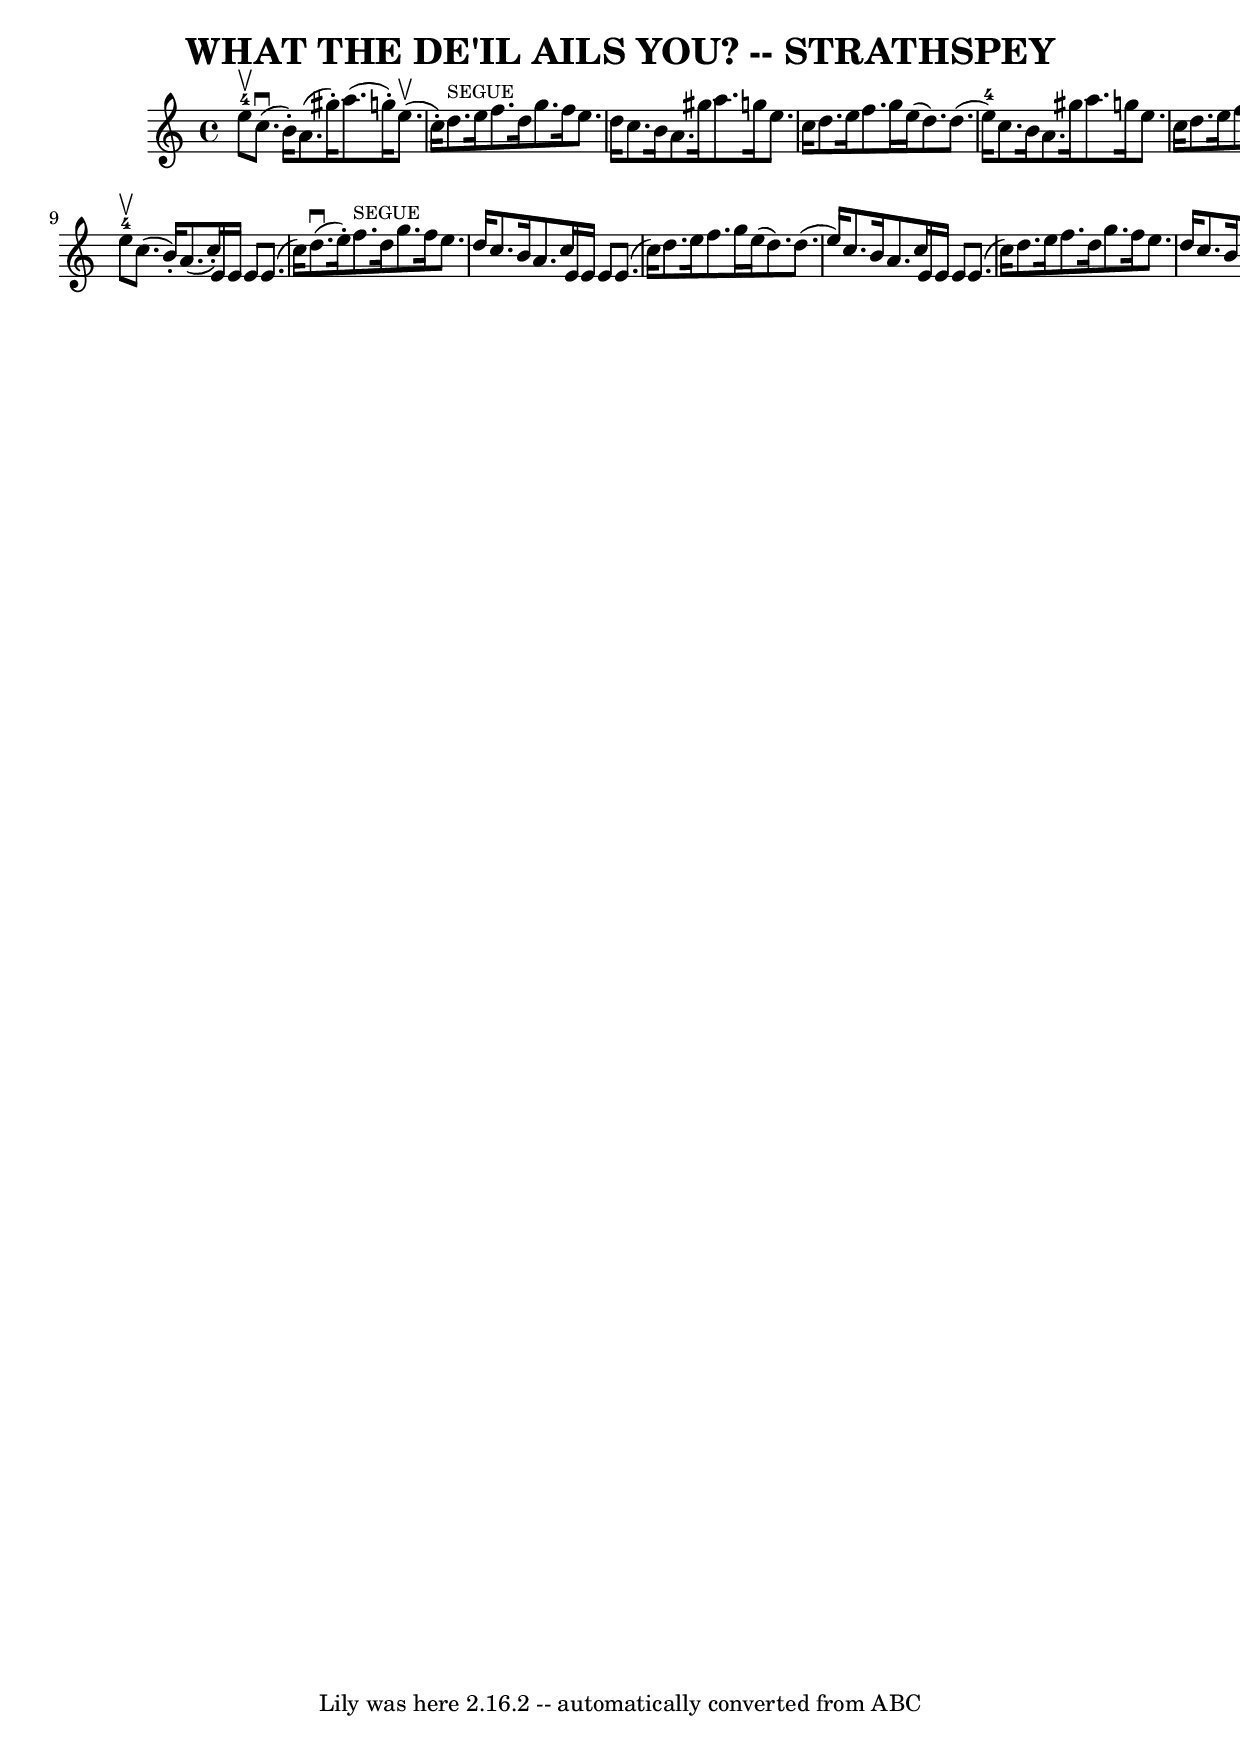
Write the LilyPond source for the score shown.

\version "2.16.2"
\include "Mammoth.ily"
\header {
	%% book = "Ryan's Mammoth Collection of Fiddle Tunes"
	composer = ""
	crossRefNumber = "1"
	footnotes = ""
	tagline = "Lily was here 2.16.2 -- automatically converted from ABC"
	title = "WHAT THE DE'IL AILS YOU? -- STRATHSPEY"
}
voicedefault =  {


 \override Staff.TimeSignature #'style = #'C
 \time 4/4 
\key a \minor e''8-4^\upbow   |
 c''8. (^\downbow 
 b'16 -.) a'8. (gis''16 -.) a''8. (g''!16 -.) e''8. 
(^\upbow c''16 -.)   |
 d''8.^\segue e''16 f''8. d''16  
 g''8. f''16 e''8. d''16    |
 c''8. b'16 a'8.    
gis''16 a''8. g''!16 e''8. c''16    |
 d''8. e''16    
f''8. g''16 e''16 (d''8.) d''8. (e''16-4)   |
     
c''8. b'16 a'8. gis''16 a''8. g''!16 e''8. c''16    
|
 d''8. e''16 f''8. d''16 g''8. f''16 e''8. d''16 
   |
 c''8. b'16 a'8. gis''16 a''8. g''!16 e''8.    
c''16    |
 d''8. e''16 f''8. g''16 e''16 (c''8.)   
c''8    \bar "|." e''8-4^\upbow   |
 c''8. (b'16 -.)   
a'8. (c''16 -.) e'16 e'16 e'8 e'8. (c''16)   |
     
d''8. (^\downbow e''16 -.) f''8.^\segue d''16 g''8. f''16    
e''8. d''16    |
 c''8. b'16 a'8. c''16 e'16 e'16   
 e'8 e'8. (c''16)   |
 d''8. e''16 f''8. g''16    
e''16 (d''8.) d''8. (e''16)   |
 c''8. b'16 a'8.  
 c''16 e'16 e'16 e'8 e'8. (c''16)   |
 d''8.    
e''16 f''8. d''16 g''8. f''16 e''8. d''16    |
     
c''8. b'16 a'8. c''16 e'16 e'16 e'8 e'8. (c''16)   
|
 d''8. e''16 f''8. g''16 e''16 (c''8.) c''8    
\bar "|."   
}

\score{
    <<

	\context Staff="default"
	{
	    \voicedefault 
	}

    >>
	\layout {
	}
	\midi {}
}
